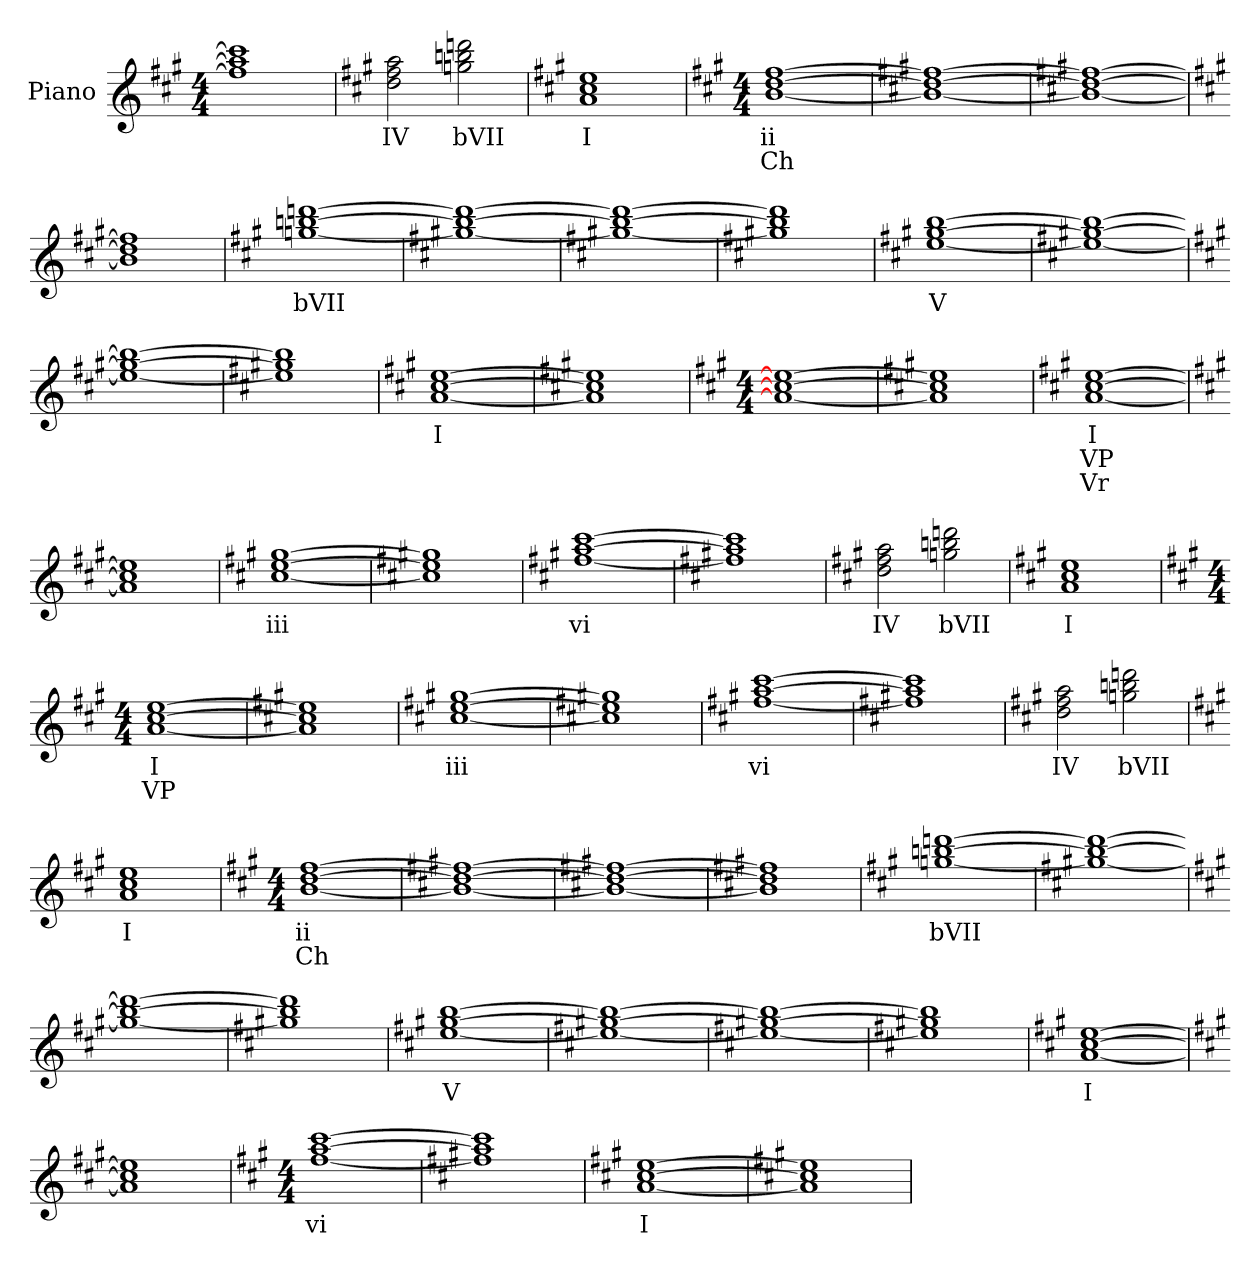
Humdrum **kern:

**kern	**text	**text	**text
*part1	*part1	*part1	*part1
*staff1	*staff1	*staff1	*staff1
*I"Piano	*	*	*
*I'Pno	*	*	*
*k[f#c#g#]	*	*	*
*A:	*	*	*
*M4/4	*	*	*
=	=	=	=
1ff#] 1aa] 1ccc#]	.	.	.
=	=	=	=
*k[f#c#g#]	*	*	*
*A:	*	*	*
2dd 2ff# 2aa	IV	.	.
2ggn 2bbn 2dddn	bVII	.	.
=	=	=	=
*k[f#c#g#]	*	*	*
*A:	*	*	*
1a 1cc# 1ee	I	.	.
=	=	=	=
*k[f#c#g#]	*	*	*
*A:	*	*	*
*M4/4	*	*	*
[1b [1dd [1ff#	ii	Ch	.
=	=	=	=
*k[f#c#g#]	*	*	*
*A:	*	*	*
1b_ 1dd_ 1ff#_	.	.	.
=	=	=	=
*k[f#c#g#]	*	*	*
*A:	*	*	*
1b_ 1dd_ 1ff#_	.	.	.
=	=	=	=
*k[f#c#g#]	*	*	*
*A:	*	*	*
1b] 1dd] 1ff#]	.	.	.
=	=	=	=
*k[f#c#g#]	*	*	*
*A:	*	*	*
[1ggn [1bbn [1dddn	bVII	.	.
=	=	=	=
*k[f#c#g#]	*	*	*
*A:	*	*	*
1ggn_ 1bbn_ 1dddn_	.	.	.
=	=	=	=
*k[f#c#g#]	*	*	*
*A:	*	*	*
1ggn_ 1bbn_ 1dddn_	.	.	.
=	=	=	=
*k[f#c#g#]	*	*	*
*A:	*	*	*
1ggn] 1bbn] 1dddn]	.	.	.
=	=	=	=
*k[f#c#g#]	*	*	*
*A:	*	*	*
[1ee [1gg# [1bb	V	.	.
=	=	=	=
*k[f#c#g#]	*	*	*
*A:	*	*	*
1ee_ 1gg#_ 1bb_	.	.	.
=	=	=	=
*k[f#c#g#]	*	*	*
*A:	*	*	*
1ee_ 1gg#_ 1bb_	.	.	.
=	=	=	=
*k[f#c#g#]	*	*	*
*A:	*	*	*
1ee] 1gg#] 1bb]	.	.	.
=	=	=	=
*k[f#c#g#]	*	*	*
*A:	*	*	*
[1a [1cc# [1ee	I	.	.
=	=	=	=
*k[f#c#g#]	*	*	*
*A:	*	*	*
1a] 1cc#] 1ee]	.	.	.
=	=	=	=
*k[f#c#g#]	*	*	*
*A:	*	*	*
*M4/4	*	*	*
1a_ 1cc#_ 1ee_	.	.	.
=	=	=	=
*k[f#c#g#]	*	*	*
*A:	*	*	*
1a] 1cc#] 1ee]	.	.	.
=	=	=	=
*k[f#c#g#]	*	*	*
*A:	*	*	*
[1a [1cc# [1ee	I	VP	Vr
=	=	=	=
*k[f#c#g#]	*	*	*
*A:	*	*	*
1a] 1cc#] 1ee]	.	.	.
=	=	=	=
*k[f#c#g#]	*	*	*
*A:	*	*	*
[1cc# [1ee [1gg#	iii	.	.
=	=	=	=
*k[f#c#g#]	*	*	*
*A:	*	*	*
1cc#] 1ee] 1gg#]	.	.	.
=	=	=	=
*k[f#c#g#]	*	*	*
*A:	*	*	*
[1ff# [1aa [1ccc#	vi	.	.
=	=	=	=
*k[f#c#g#]	*	*	*
*A:	*	*	*
1ff#] 1aa] 1ccc#]	.	.	.
=	=	=	=
*k[f#c#g#]	*	*	*
*A:	*	*	*
2dd 2ff# 2aa	IV	.	.
2ggn 2bbn 2dddn	bVII	.	.
=	=	=	=
*k[f#c#g#]	*	*	*
*A:	*	*	*
1a 1cc# 1ee	I	.	.
=	=	=	=
*k[f#c#g#]	*	*	*
*A:	*	*	*
*M4/4	*	*	*
[1a [1cc# [1ee	I	VP	.
=	=	=	=
*k[f#c#g#]	*	*	*
*A:	*	*	*
1a] 1cc#] 1ee]	.	.	.
=	=	=	=
*k[f#c#g#]	*	*	*
*A:	*	*	*
[1cc# [1ee [1gg#	iii	.	.
=	=	=	=
*k[f#c#g#]	*	*	*
*A:	*	*	*
1cc#] 1ee] 1gg#]	.	.	.
=	=	=	=
*k[f#c#g#]	*	*	*
*A:	*	*	*
[1ff# [1aa [1ccc#	vi	.	.
=	=	=	=
*k[f#c#g#]	*	*	*
*A:	*	*	*
1ff#] 1aa] 1ccc#]	.	.	.
=	=	=	=
*k[f#c#g#]	*	*	*
*A:	*	*	*
2dd 2ff# 2aa	IV	.	.
2ggn 2bbn 2dddn	bVII	.	.
=	=	=	=
*k[f#c#g#]	*	*	*
*A:	*	*	*
1a 1cc# 1ee	I	.	.
=	=	=	=
*k[f#c#g#]	*	*	*
*A:	*	*	*
*M4/4	*	*	*
[1b [1dd [1ff#	ii	Ch	.
=	=	=	=
*k[f#c#g#]	*	*	*
*A:	*	*	*
1b_ 1dd_ 1ff#_	.	.	.
=	=	=	=
*k[f#c#g#]	*	*	*
*A:	*	*	*
1b_ 1dd_ 1ff#_	.	.	.
=	=	=	=
*k[f#c#g#]	*	*	*
*A:	*	*	*
1b] 1dd] 1ff#]	.	.	.
=	=	=	=
*k[f#c#g#]	*	*	*
*A:	*	*	*
[1ggn [1bbn [1dddn	bVII	.	.
=	=	=	=
*k[f#c#g#]	*	*	*
*A:	*	*	*
1ggn_ 1bbn_ 1dddn_	.	.	.
=	=	=	=
*k[f#c#g#]	*	*	*
*A:	*	*	*
1ggn_ 1bbn_ 1dddn_	.	.	.
=	=	=	=
*k[f#c#g#]	*	*	*
*A:	*	*	*
1ggn] 1bbn] 1dddn]	.	.	.
=	=	=	=
*k[f#c#g#]	*	*	*
*A:	*	*	*
[1ee [1gg# [1bb	V	.	.
=	=	=	=
*k[f#c#g#]	*	*	*
*A:	*	*	*
1ee_ 1gg#_ 1bb_	.	.	.
=	=	=	=
*k[f#c#g#]	*	*	*
*A:	*	*	*
1ee_ 1gg#_ 1bb_	.	.	.
=	=	=	=
*k[f#c#g#]	*	*	*
*A:	*	*	*
1ee] 1gg#] 1bb]	.	.	.
=	=	=	=
*k[f#c#g#]	*	*	*
*A:	*	*	*
[1a [1cc# [1ee	I	.	.
=	=	=	=
*k[f#c#g#]	*	*	*
*A:	*	*	*
1a] 1cc#] 1ee]	.	.	.
=	=	=	=
*k[f#c#g#]	*	*	*
*A:	*	*	*
*M4/4	*	*	*
[1ff# [1aa [1ccc#	vi	.	.
=	=	=	=
*k[f#c#g#]	*	*	*
*A:	*	*	*
1ff#] 1aa] 1ccc#]	.	.	.
=	=	=	=
*k[f#c#g#]	*	*	*
*A:	*	*	*
[1a [1cc# [1ee	I	.	.
=	=	=	=
*k[f#c#g#]	*	*	*
*A:	*	*	*
1a] 1cc#] 1ee]	.	.	.
=	=	=	=
*-	*-	*-	*-
